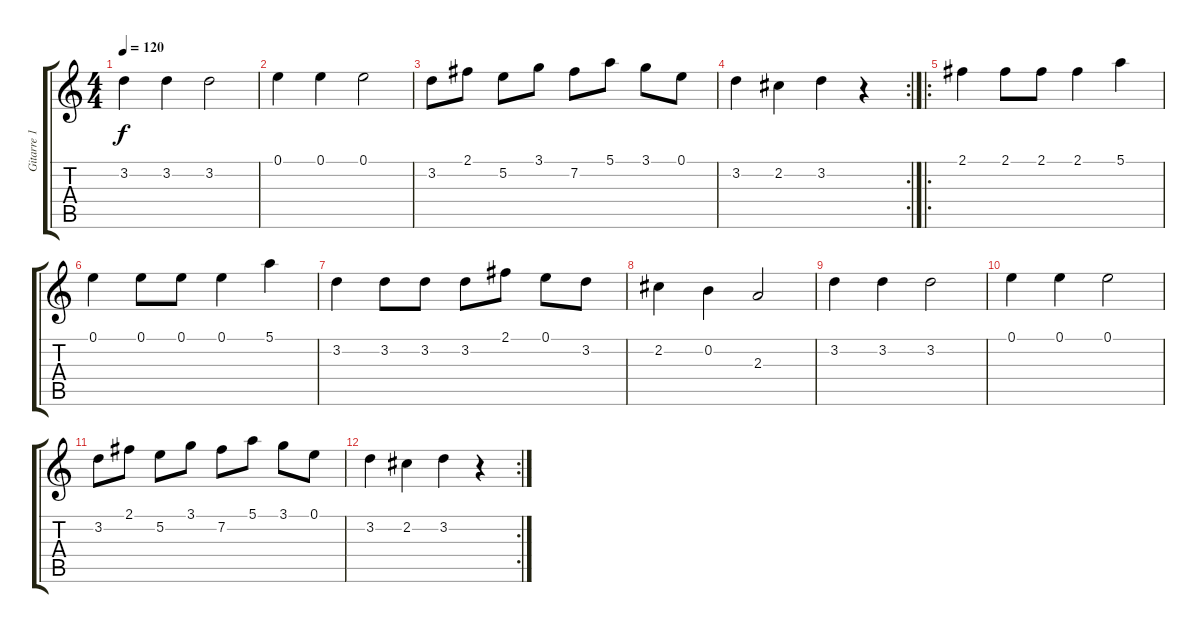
\track ("Gitarre 1" "Gitarre 1") {instrument acousticguitarnylon}
\staff {score tabs}
\tuning (E4 B3 G3 D3 A2 E2) {hide}
\ts (4 4)
\tempo 120
\clef g2
\ks c
3.2.4{dy f instrument acousticguitarnylon} 3.2.4 3.2.2 |
0.1.4 0.1.4 0.1.2 |
3.2.8 2.1.8 5.2.8 3.1.8 7.2.8 5.1.8 3.1.8 0.1.8 |
\rc 2
3.2.4 2.2.4 3.2.4 r.4 |
\ro
2.1.4 2.1.8 2.1.8 2.1.4 5.1.4 |
0.1.4 0.1.8 0.1.8 0.1.4 5.1.4 |
3.2.4 3.2.8 3.2.8 3.2.8 2.1.8 0.1.8 3.2.8 |
2.2.4 0.2.4 2.3.2 |
3.2.4 3.2.4 3.2.2 |
0.1.4 0.1.4 0.1.2 |
3.2.8 2.1.8 5.2.8 3.1.8 7.2.8 5.1.8 3.1.8 0.1.8 |
\rc 2
3.2.4 2.2.4 3.2.4 r.4
